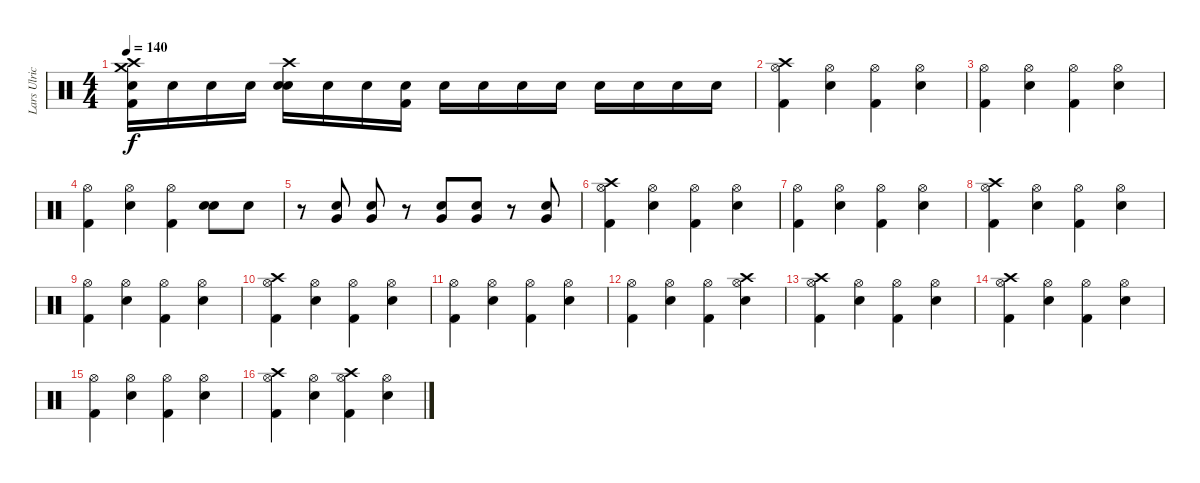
\track ("Lars Ulrich (Drums)" "Lars Ulric") {instrument percussion}
\staff {score}
\articulation defaults
\ts (4 4)
\tempo 140
\clef neutral
\ks c
("Crash medium (hit)" "Crash high (hit)" "Snare (hit) 2" "Kick (hit) 2").16{dy f} "Snare (hit) 2".16 "Snare (hit) 2".16 "Snare (hit) 2".16 ("Crash high (hit)" "Snare (hit) 2" "Snare (hit) 2").16 "Snare (hit) 2".16 "Snare (hit) 2".16 ("Snare (hit) 2" "Kick (hit) 2").16 "Snare (hit) 2".16 "Snare (hit) 2".16 "Snare (hit) 2".16 "Snare (hit) 2".16 "Snare (hit) 2".16 "Snare (hit) 2".16 "Snare (hit) 2".16 "Snare (hit) 2".16 |
("Crash high (hit)" "Hi-Hat (open)" "Kick (hit) 2").4 ("Hi-Hat (open)" "Snare (hit) 2").4 ("Hi-Hat (open)" "Kick (hit) 2").4 ("Snare (hit) 2" "Hi-Hat (open)").4 |
("Hi-Hat (open)" "Kick (hit) 2").4 ("Snare (hit) 2" "Hi-Hat (open)").4 ("Hi-Hat (open)" "Kick (hit) 2").4 ("Snare (hit) 2" "Hi-Hat (open)").4 |
("Hi-Hat (open)" "Kick (hit) 2").4 ("Snare (hit) 2" "Hi-Hat (open)").4 ("Hi-Hat (open)" "Kick (hit) 2").4 ("Snare (hit) 2" "Snare (hit) 2").8 "Snare (hit) 2".8 |
r.8 ("Very Low Tom (hit)" "Snare (hit) 2").8 ("Very Low Tom (hit)" "Snare (hit) 2").8 r.8 ("Very Low Tom (hit)" "Snare (hit) 2").8 ("Very Low Tom (hit)" "Snare (hit) 2").8 r.8 ("Very Low Tom (hit)" "Snare (hit) 2").8 |
("Crash high (hit)" "Hi-Hat (open)" "Kick (hit) 2").4 ("Snare (hit) 2" "Hi-Hat (open)").4 ("Hi-Hat (open)" "Kick (hit) 2").4 ("Snare (hit) 2" "Hi-Hat (open)").4 |
("Hi-Hat (open)" "Kick (hit) 2").4 ("Snare (hit) 2" "Hi-Hat (open)").4 ("Hi-Hat (open)" "Kick (hit) 2").4 ("Snare (hit) 2" "Hi-Hat (open)").4 |
("Crash high (hit)" "Hi-Hat (open)" "Kick (hit) 2").4 ("Snare (hit) 2" "Hi-Hat (open)").4 ("Hi-Hat (open)" "Kick (hit) 2").4 ("Snare (hit) 2" "Hi-Hat (open)").4 |
("Hi-Hat (open)" "Kick (hit) 2").4 ("Snare (hit) 2" "Hi-Hat (open)").4 ("Hi-Hat (open)" "Kick (hit) 2").4 ("Snare (hit) 2" "Hi-Hat (open)").4 |
("Crash high (hit)" "Hi-Hat (open)" "Kick (hit) 2").4 ("Snare (hit) 2" "Hi-Hat (open)").4 ("Hi-Hat (open)" "Kick (hit) 2").4 ("Snare (hit) 2" "Hi-Hat (open)").4 |
("Hi-Hat (open)" "Kick (hit) 2").4 ("Snare (hit) 2" "Hi-Hat (open)").4 ("Hi-Hat (open)" "Kick (hit) 2").4 ("Snare (hit) 2" "Hi-Hat (open)").4 |
("Hi-Hat (open)" "Kick (hit) 2").4 ("Snare (hit) 2" "Hi-Hat (open)").4 ("Hi-Hat (open)" "Kick (hit) 2").4 ("Crash high (hit)" "Snare (hit) 2" "Hi-Hat (open)").4 |
("Crash high (hit)" "Hi-Hat (open)" "Kick (hit) 2").4 ("Snare (hit) 2" "Hi-Hat (open)").4 ("Hi-Hat (open)" "Kick (hit) 2").4 ("Snare (hit) 2" "Hi-Hat (open)").4 |
("Crash high (hit)" "Hi-Hat (open)" "Kick (hit) 2").4 ("Snare (hit) 2" "Hi-Hat (open)").4 ("Hi-Hat (open)" "Kick (hit) 2").4 ("Snare (hit) 2" "Hi-Hat (open)").4 |
("Hi-Hat (open)" "Kick (hit) 2").4 ("Snare (hit) 2" "Hi-Hat (open)").4 ("Hi-Hat (open)" "Kick (hit) 2").4 ("Snare (hit) 2" "Hi-Hat (open)").4 |
("Crash high (hit)" "Hi-Hat (open)" "Kick (hit) 2").4 ("Snare (hit) 2" "Hi-Hat (open)").4 ("Crash high (hit)" "Hi-Hat (open)" "Kick (hit) 2").4 ("Snare (hit) 2" "Hi-Hat (open)").4
